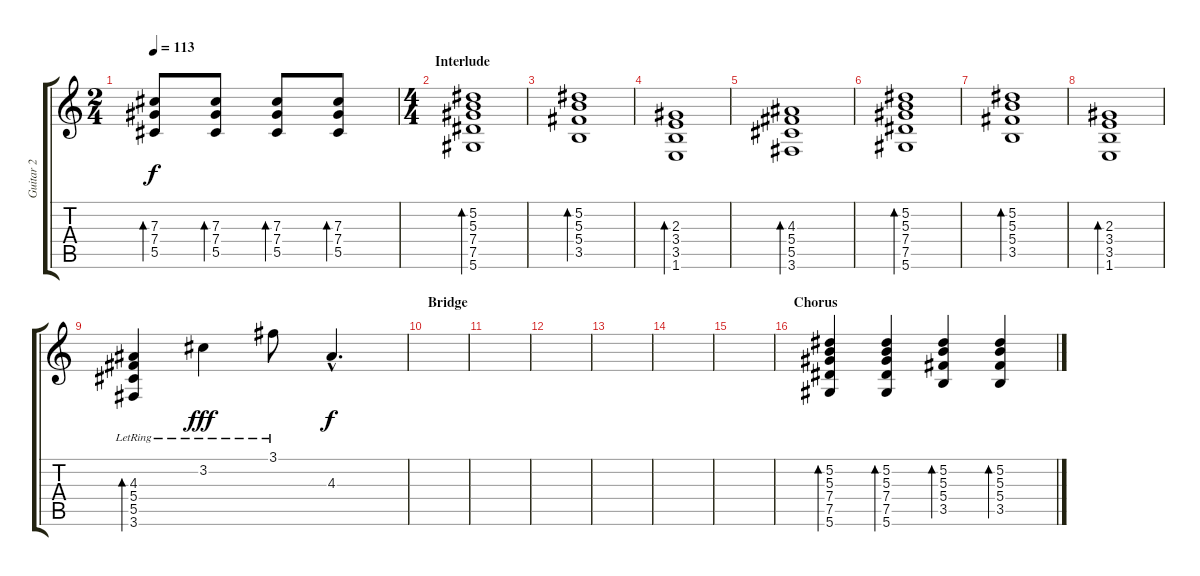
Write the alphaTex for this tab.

\track ("Guitar 2" "Guitar 2") {instrument acousticguitarsteel}
\staff {score tabs}
\tuning (Eb4 Bb3 Gb3 Db3 Ab2 Eb2) {hide}
\ts (2 4)
\tempo 113
\clef g2
\ks c
(7.3 7.4 5.5).8{bd 60 dy f} (7.3 7.4 5.5).8{bd 60} (7.3 7.4 5.5).8{bd 60} (7.3 7.4 5.5).8{bd 60} |
\ts (4 4)
\section ("" "Interlude")
(5.2 5.3 7.4 7.5 5.6).1{bd 60 volume 5 balance 8 instrument electricguitarjazz} |
(5.2 5.3 5.4 3.5).1{bd 60} |
(2.3 3.4 3.5 1.6).1{bd 60} |
(4.3 5.4 5.5 3.6).1{bd 60} |
(5.2 5.3 7.4 7.5 5.6).1{bd 60 volume 5 balance 8 instrument electricguitarjazz} |
(5.2 5.3 5.4 3.5).1{bd 60} |
(2.3 3.4 3.5 1.6).1{bd 60} |
(4.3{lr} 5.4{lr} 5.5{lr} 3.6{lr}).4{bd 60 volume 5 balance 8 instrument electricguitarjazz} 3.2{lr}.4{dy fff} 3.1{lr}.8 4.3{hac}.4{d dy f} |
\section ("" "Bridge")
|
|
|
|
|
|
\section ("" "Chorus")
(5.2 5.3 7.4 7.5 5.6).4{bd 60 volume 8 balance 8 instrument electricguitarjazz} (5.2 5.3 7.4 7.5 5.6).4{bd 60} (5.2 5.3 5.4 3.5).4{bd 60} (5.2 5.3 5.4 3.5).4{bd 60}
